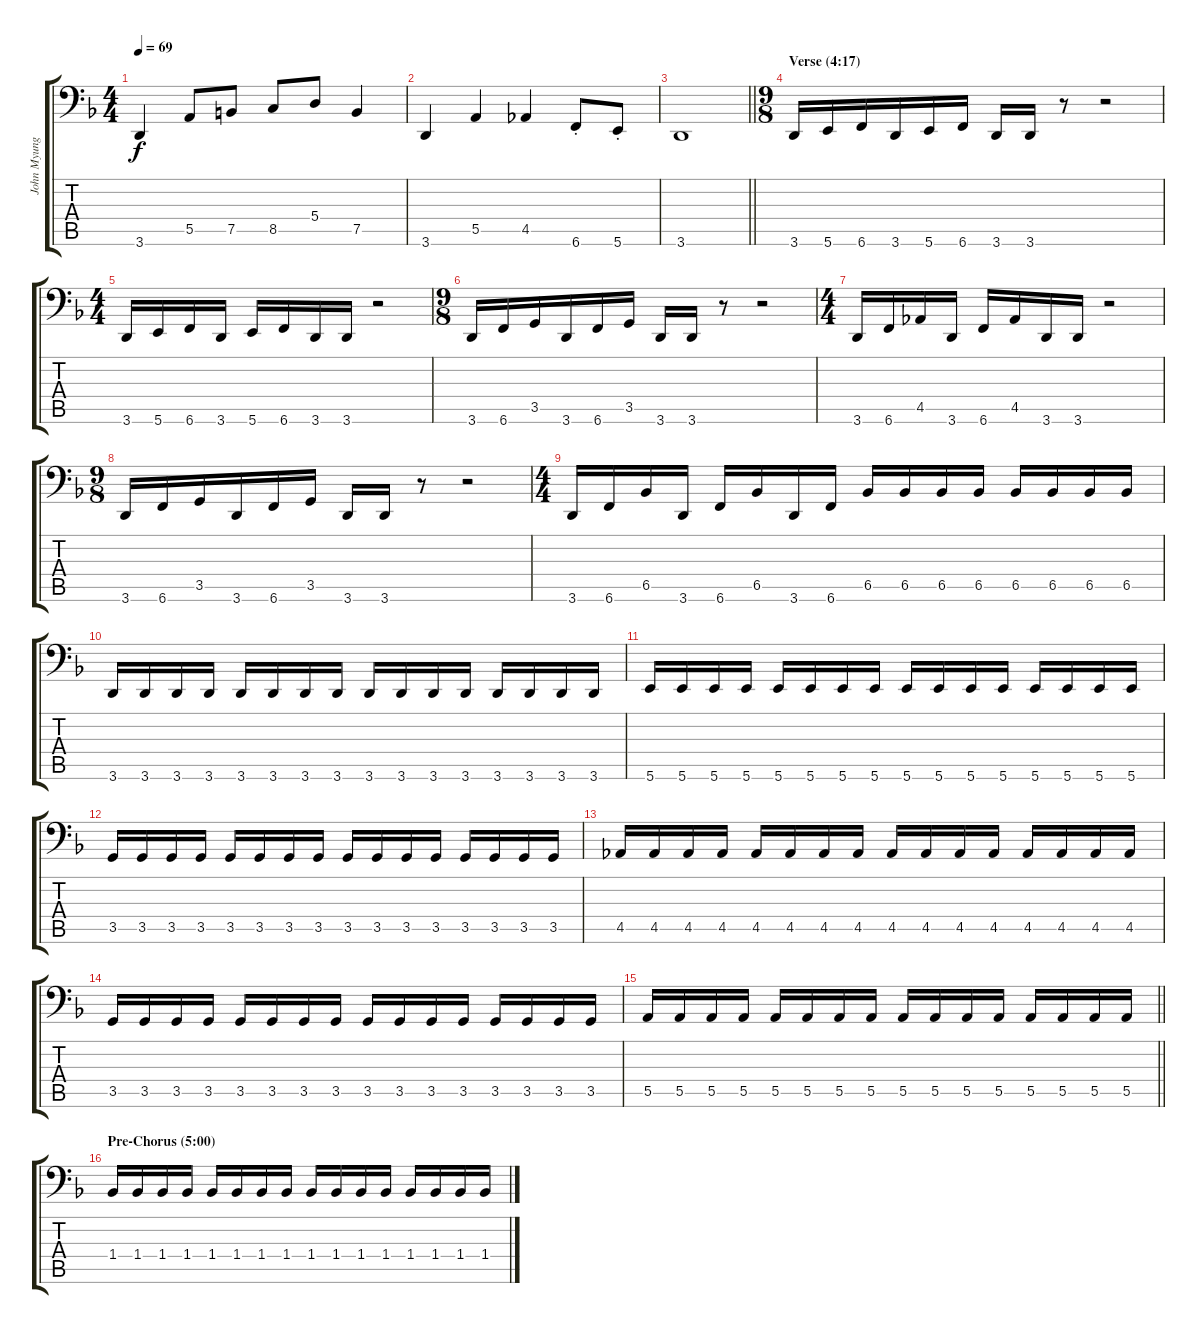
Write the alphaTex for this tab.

\track ("John Myung Bass" "John Myung") {instrument electricbassfinger}
\staff {score tabs}
\tuning (C3 G2 D2 A1 E1 B0) {hide}
\ts (4 4)
\tempo 69
\clef f4
\ks dminor
3.6.4{dy f} 5.5.8 7.5.8 8.5.8 5.4.8 7.5.4 |
3.6.4 5.5.4 4.5.4 6.6{st}.8 5.6{st}.8 |
\barLineRight lightlight
3.6.1 |
\ts (9 8)
\section ("" "Verse (4:17)")
3.6.16 5.6.16 6.6.16 3.6.16 5.6.16 6.6.16 3.6.16 3.6.16 r.8 r.2 |
\ts (4 4)
3.6.16 5.6.16 6.6.16 3.6.16 5.6.16 6.6.16 3.6.16 3.6.16 r.2 |
\ts (9 8)
3.6.16 6.6.16 3.5.16 3.6.16 6.6.16 3.5.16 3.6.16 3.6.16 r.8 r.2 |
\ts (4 4)
3.6.16 6.6.16 4.5.16 3.6.16 6.6.16 4.5.16 3.6.16 3.6.16 r.2 |
\ts (9 8)
3.6.16 6.6.16 3.5.16 3.6.16 6.6.16 3.5.16 3.6.16 3.6.16 r.8 r.2 |
\ts (4 4)
3.6.16 6.6.16 6.5.16 3.6.16 6.6.16 6.5.16 3.6.16 6.6.16 6.5.16 6.5.16 6.5.16 6.5.16 6.5.16 6.5.16 6.5.16 6.5.16 |
3.6.16 3.6.16 3.6.16 3.6.16 3.6.16 3.6.16 3.6.16 3.6.16 3.6.16 3.6.16 3.6.16 3.6.16 3.6.16 3.6.16 3.6.16 3.6.16 |
5.6.16 5.6.16 5.6.16 5.6.16 5.6.16 5.6.16 5.6.16 5.6.16 5.6.16 5.6.16 5.6.16 5.6.16 5.6.16 5.6.16 5.6.16 5.6.16 |
3.5.16 3.5.16 3.5.16 3.5.16 3.5.16 3.5.16 3.5.16 3.5.16 3.5.16 3.5.16 3.5.16 3.5.16 3.5.16 3.5.16 3.5.16 3.5.16 |
4.5.16 4.5.16 4.5.16 4.5.16 4.5.16 4.5.16 4.5.16 4.5.16 4.5.16 4.5.16 4.5.16 4.5.16 4.5.16 4.5.16 4.5.16 4.5.16 |
3.5.16 3.5.16 3.5.16 3.5.16 3.5.16 3.5.16 3.5.16 3.5.16 3.5.16 3.5.16 3.5.16 3.5.16 3.5.16 3.5.16 3.5.16 3.5.16 |
\barLineRight lightlight
5.5.16 5.5.16 5.5.16 5.5.16 5.5.16 5.5.16 5.5.16 5.5.16 5.5.16 5.5.16 5.5.16 5.5.16 5.5.16 5.5.16 5.5.16 5.5.16 |
\section ("" "Pre-Chorus (5:00)")
1.4.16 1.4.16 1.4.16 1.4.16 1.4.16 1.4.16 1.4.16 1.4.16 1.4.16 1.4.16 1.4.16 1.4.16 1.4.16 1.4.16 1.4.16 1.4.16
